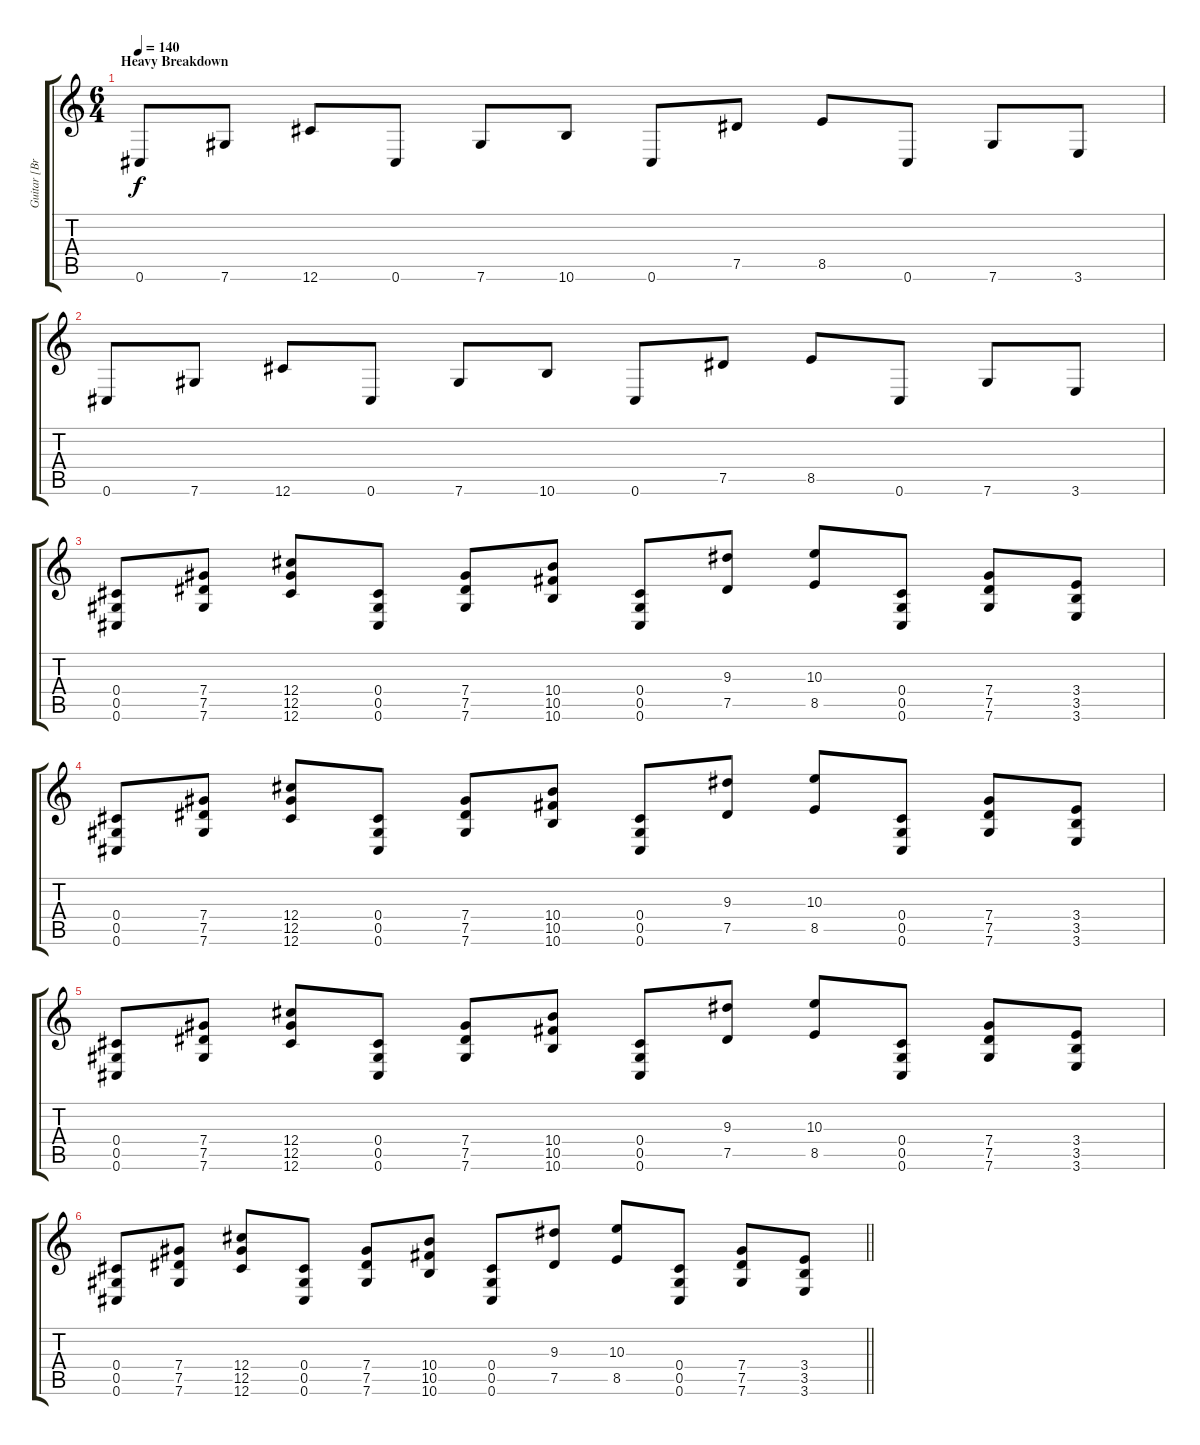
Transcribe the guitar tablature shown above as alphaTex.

\track ("Guitar [Brad Delson]" "Guitar [Br") {instrument overdrivenguitar}
\staff {score tabs}
\tuning (Eb4 Bb3 Gb3 Db3 Ab2 Db2) {hide}
\ts (6 4)
\section ("" "Heavy Breakdown")
\tempo 140
\clef g2
\ks c
0.6.8{dy f} 7.6.8 12.6.8 0.6.8 7.6.8 10.6.8 0.6.8 7.5.8 8.5.8 0.6.8 7.6.8 3.6.8 |
0.6.8 7.6.8 12.6.8 0.6.8 7.6.8 10.6.8 0.6.8 7.5.8 8.5.8 0.6.8 7.6.8 3.6.8 |
(0.4 0.5 0.6).8 (7.4 7.5 7.6).8 (12.4 12.5 12.6).8 (0.4 0.5 0.6).8 (7.4 7.5 7.6).8 (10.4 10.5 10.6).8 (0.4 0.5 0.6).8 (9.3 7.5).8 (10.3 8.5).8 (0.4 0.5 0.6).8 (7.4 7.5 7.6).8 (3.4 3.5 3.6).8 |
(0.4 0.5 0.6).8 (7.4 7.5 7.6).8 (12.4 12.5 12.6).8 (0.4 0.5 0.6).8 (7.4 7.5 7.6).8 (10.4 10.5 10.6).8 (0.4 0.5 0.6).8 (9.3 7.5).8 (10.3 8.5).8 (0.4 0.5 0.6).8 (7.4 7.5 7.6).8 (3.4 3.5 3.6).8 |
(0.4 0.5 0.6).8 (7.4 7.5 7.6).8 (12.4 12.5 12.6).8 (0.4 0.5 0.6).8 (7.4 7.5 7.6).8 (10.4 10.5 10.6).8 (0.4 0.5 0.6).8 (9.3 7.5).8 (10.3 8.5).8 (0.4 0.5 0.6).8 (7.4 7.5 7.6).8 (3.4 3.5 3.6).8 |
\barLineRight lightlight
(0.4 0.5 0.6).8 (7.4 7.5 7.6).8 (12.4 12.5 12.6).8 (0.4 0.5 0.6).8 (7.4 7.5 7.6).8 (10.4 10.5 10.6).8 (0.4 0.5 0.6).8 (9.3 7.5).8 (10.3 8.5).8 (0.4 0.5 0.6).8 (7.4 7.5 7.6).8 (3.4 3.5 3.6).8
